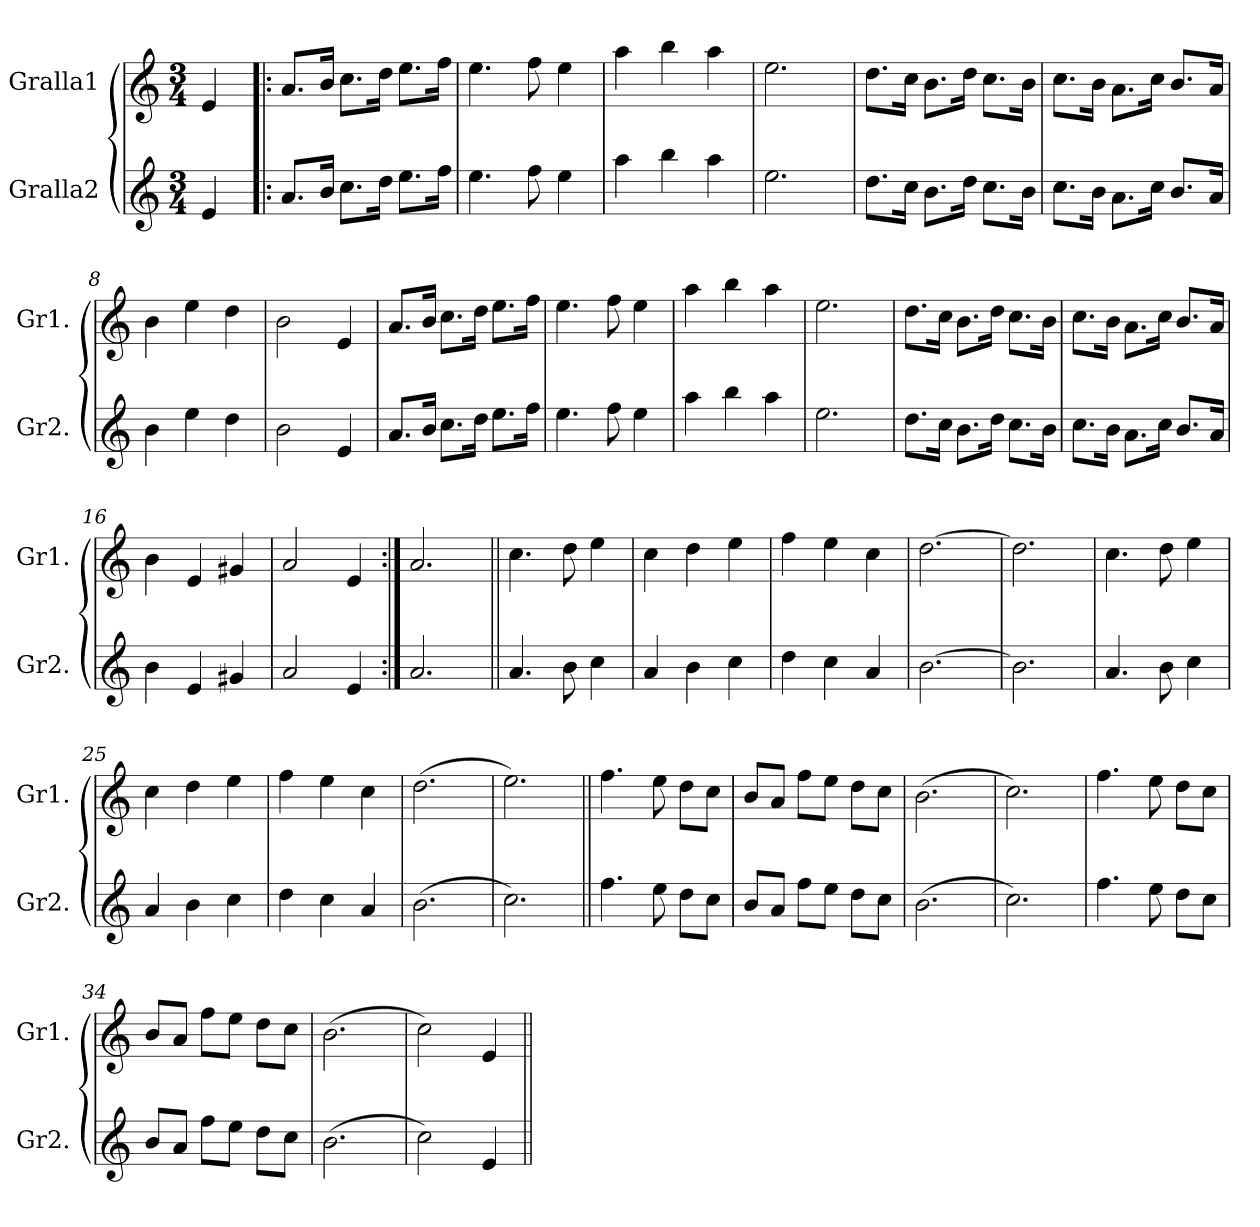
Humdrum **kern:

**kern	**kern
*part2	*part1
*staff2	*staff1
*I"Gralla2	*I"Gralla1
*I'Gr2.	*I'Gr1.
*clefG2	*clefG2
*k[]	*k[]
*M3/4	*M3/4
=1	=1
4e/	4e/
=2!|:	=2!|:
8.a/L	8.a/L
16b/Jk	16b/Jk
8.cc\L	8.cc\L
16dd\Jk	16dd\Jk
8.ee\L	8.ee\L
16ff\Jk	16ff\Jk
=3	=3
4.ee\	4.ee\
8ff\	8ff\
4ee\	4ee\
=4	=4
4aa\	4aa\
4bb\	4bb\
4aa\	4aa\
=5	=5
2.ee\	2.ee\
=6	=6
8.dd\L	8.dd\L
16cc\Jk	16cc\Jk
8.b\L	8.b\L
16dd\Jk	16dd\Jk
8.cc\L	8.cc\L
16b\Jk	16b\Jk
!!LO:LB:g=z
=7	=7
8.cc\L	8.cc\L
16b\Jk	16b\Jk
8.a\L	8.a\L
16cc\Jk	16cc\Jk
8.b/L	8.b/L
16a/Jk	16a/Jk
=8	=8
4b\	4b\
4ee\	4ee\
4dd\	4dd\
=9	=9
2b\	2b\
4e/	4e/
=10	=10
8.a/L	8.a/L
16b/Jk	16b/Jk
8.cc\L	8.cc\L
16dd\Jk	16dd\Jk
8.ee\L	8.ee\L
16ff\Jk	16ff\Jk
=11	=11
4.ee\	4.ee\
8ff\	8ff\
4ee\	4ee\
=12	=12
4aa\	4aa\
4bb\	4bb\
4aa\	4aa\
!!LO:LB:g=z
=13	=13
2.ee\	2.ee\
=14	=14
8.dd\L	8.dd\L
16cc\Jk	16cc\Jk
8.b\L	8.b\L
16dd\Jk	16dd\Jk
8.cc\L	8.cc\L
16b\Jk	16b\Jk
=15	=15
8.cc\L	8.cc\L
16b\Jk	16b\Jk
8.a\L	8.a\L
16cc\Jk	16cc\Jk
8.b/L	8.b/L
16a/Jk	16a/Jk
=16	=16
4b\	4b\
4e/	4e/
4g#X/	4g#X/
=17	=17
2a/	2a/
4e/	4e/
=18:|!	=18:|!
2.a/	2.a/
!!LO:LB:g=z
=19||	=19||
4.a/	4.cc\
8b\	8dd\
4cc\	4ee\
=20	=20
4a/	4cc\
4b\	4dd\
4cc\	4ee\
=21	=21
4dd\	4ff\
4cc\	4ee\
4a/	4cc\
=22	=22
[2.b\	[2.dd\
=23	=23
2.b\]	2.dd\]
=24	=24
4.a/	4.cc\
8b\	8dd\
4cc\	4ee\
=25	=25
4a/	4cc\
4b\	4dd\
4cc\	4ee\
=26	=26
4dd\	4ff\
4cc\	4ee\
4a/	4cc\
!!LO:LB:g=z
=27	=27
(>2.b\	(>2.dd\
=28	=28
2.cc\)	2.ee\)
=29||	=29||
4.ff\	4.ff\
8ee\	8ee\
8dd\L	8dd\L
8cc\J	8cc\J
=30	=30
8b/L	8b/L
8a/J	8a/J
8ff\L	8ff\L
8ee\J	8ee\J
8dd\L	8dd\L
8cc\J	8cc\J
=31	=31
(>2.b\	(>2.b\
=32	=32
2.cc\)	2.cc\)
!!LO:LB:g=z
=33	=33
4.ff\	4.ff\
8ee\	8ee\
8dd\L	8dd\L
8cc\J	8cc\J
=34	=34
8b/L	8b/L
8a/J	8a/J
8ff\L	8ff\L
8ee\J	8ee\J
8dd\L	8dd\L
8cc\J	8cc\J
=35	=35
(>2.b\	(>2.b\
=36	=36
2cc\)	2cc\)
4e/	4e/
=||	=||
*-	*-
